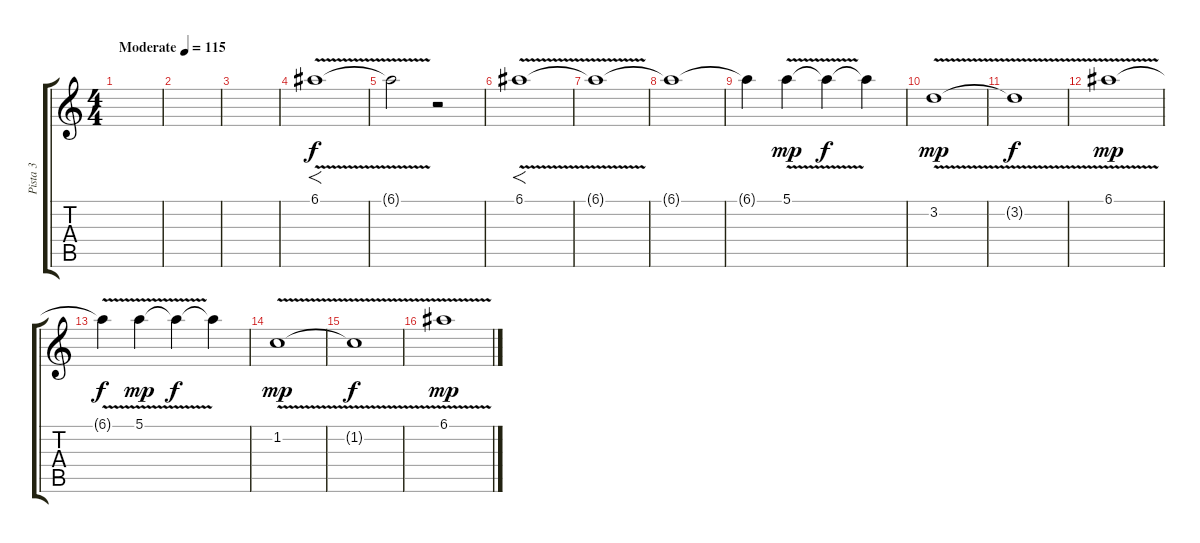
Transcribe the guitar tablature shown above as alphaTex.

\track ("Pista 3" "Pista 3") {instrument overdrivenguitar}
\staff {score tabs}
\tuning (E4 B3 G3 D3 A2 E2) {hide}
\ts (4 4)
\tempo (115 "Moderate")
\clef g2
\ks c
|
|
|
6.1{v}.1{f} |
6.1{t}.2{dy f} r.2 |
6.1{v}.1{f} |
6.1{t}.1 |
6.1{t}.1 |
6.1{t}.4 5.1{v}.4{dy mp} 5.1{t}.4{dy f} 5.1{t}.4 |
3.2{v}.1{dy mp} |
3.2{t}.1{dy f} |
6.1{v}.1{dy mp} |
6.1{t}.4{dy f} 5.1{v}.4{dy mp} 5.1{t}.4{dy f} 5.1{t}.4 |
1.2{v}.1{dy mp} |
1.2{t}.1{dy f} |
6.1{v}.1{dy mp}
